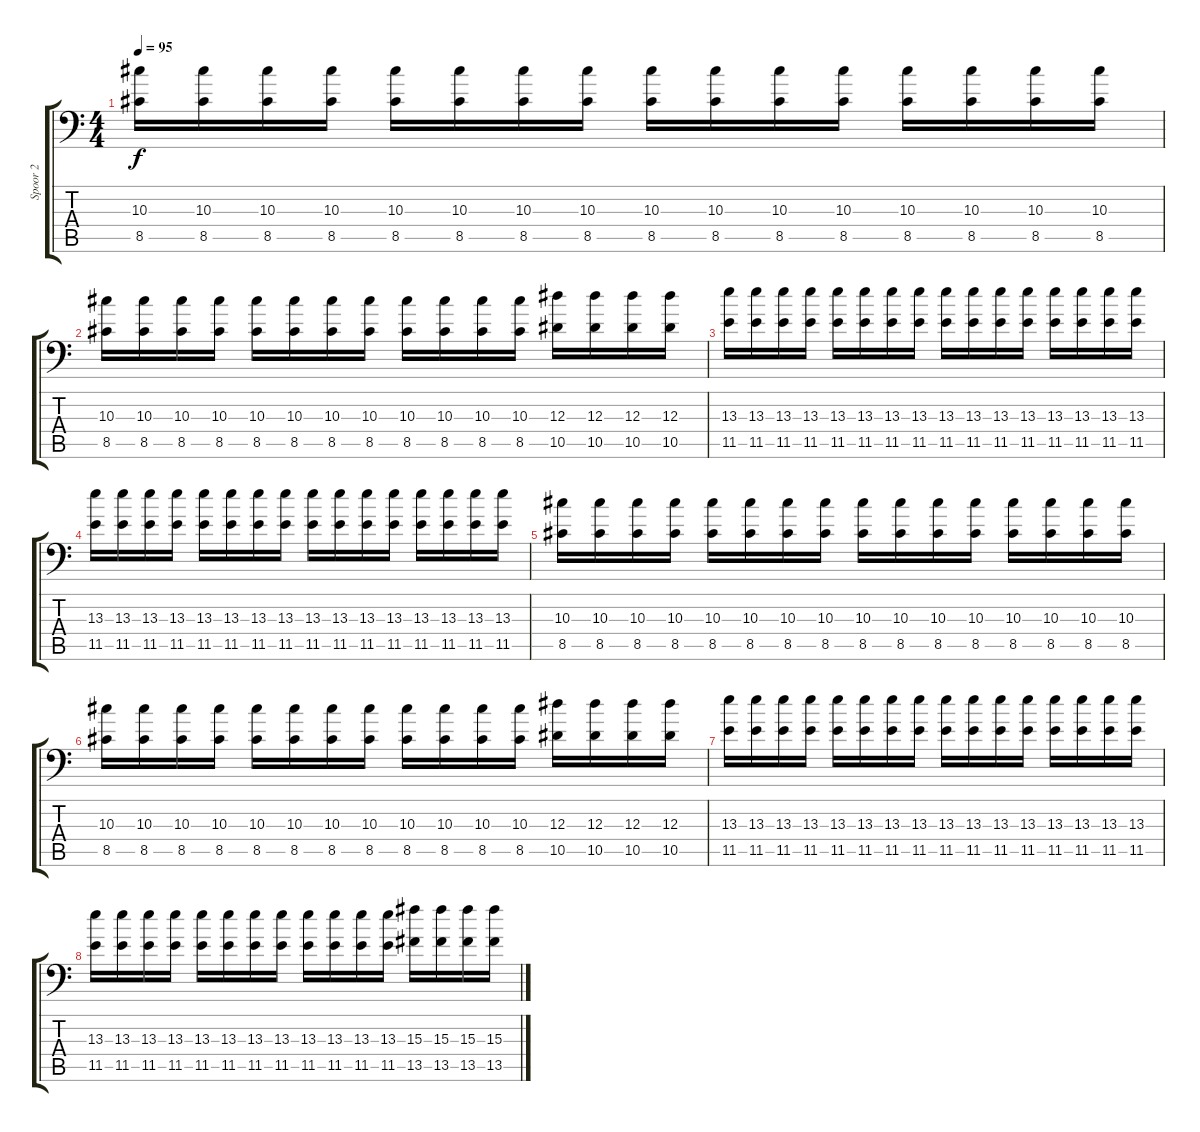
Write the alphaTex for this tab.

\track ("Spoor 2" "Spoor 2") {instrument distortionguitar}
\staff {score tabs}
\tuning (C4 G3 Eb3 Bb2 F2 Bb1) {hide}
\ts (4 4)
\tempo 95
\clef f4
\ks c
(10.3 8.5).16{dy f} (10.3 8.5).16 (10.3 8.5).16 (10.3 8.5).16 (10.3 8.5).16 (10.3 8.5).16 (10.3 8.5).16 (10.3 8.5).16 (10.3 8.5).16 (10.3 8.5).16 (10.3 8.5).16 (10.3 8.5).16 (10.3 8.5).16 (10.3 8.5).16 (10.3 8.5).16 (10.3 8.5).16 |
(10.3 8.5).16 (10.3 8.5).16 (10.3 8.5).16 (10.3 8.5).16 (10.3 8.5).16 (10.3 8.5).16 (10.3 8.5).16 (10.3 8.5).16 (10.3 8.5).16 (10.3 8.5).16 (10.3 8.5).16 (10.3 8.5).16 (12.3 10.5).16 (12.3 10.5).16 (12.3 10.5).16 (12.3 10.5).16 |
(13.3 11.5).16 (13.3 11.5).16 (13.3 11.5).16 (13.3 11.5).16 (13.3 11.5).16 (13.3 11.5).16 (13.3 11.5).16 (13.3 11.5).16 (13.3 11.5).16 (13.3 11.5).16 (13.3 11.5).16 (13.3 11.5).16 (13.3 11.5).16 (13.3 11.5).16 (13.3 11.5).16 (13.3 11.5).16 |
(13.3 11.5).16 (13.3 11.5).16 (13.3 11.5).16 (13.3 11.5).16 (13.3 11.5).16 (13.3 11.5).16 (13.3 11.5).16 (13.3 11.5).16 (13.3 11.5).16 (13.3 11.5).16 (13.3 11.5).16 (13.3 11.5).16 (13.3 11.5).16 (13.3 11.5).16 (13.3 11.5).16 (13.3 11.5).16 |
(10.3 8.5).16 (10.3 8.5).16 (10.3 8.5).16 (10.3 8.5).16 (10.3 8.5).16 (10.3 8.5).16 (10.3 8.5).16 (10.3 8.5).16 (10.3 8.5).16 (10.3 8.5).16 (10.3 8.5).16 (10.3 8.5).16 (10.3 8.5).16 (10.3 8.5).16 (10.3 8.5).16 (10.3 8.5).16 |
(10.3 8.5).16 (10.3 8.5).16 (10.3 8.5).16 (10.3 8.5).16 (10.3 8.5).16 (10.3 8.5).16 (10.3 8.5).16 (10.3 8.5).16 (10.3 8.5).16 (10.3 8.5).16 (10.3 8.5).16 (10.3 8.5).16 (12.3 10.5).16 (12.3 10.5).16 (12.3 10.5).16 (12.3 10.5).16 |
(13.3 11.5).16 (13.3 11.5).16 (13.3 11.5).16 (13.3 11.5).16 (13.3 11.5).16 (13.3 11.5).16 (13.3 11.5).16 (13.3 11.5).16 (13.3 11.5).16 (13.3 11.5).16 (13.3 11.5).16 (13.3 11.5).16 (13.3 11.5).16 (13.3 11.5).16 (13.3 11.5).16 (13.3 11.5).16 |
(13.3 11.5).16 (13.3 11.5).16 (13.3 11.5).16 (13.3 11.5).16 (13.3 11.5).16 (13.3 11.5).16 (13.3 11.5).16 (13.3 11.5).16 (13.3 11.5).16 (13.3 11.5).16 (13.3 11.5).16 (13.3 11.5).16 (15.3 13.5).16 (15.3 13.5).16 (15.3 13.5).16 (15.3 13.5).16
